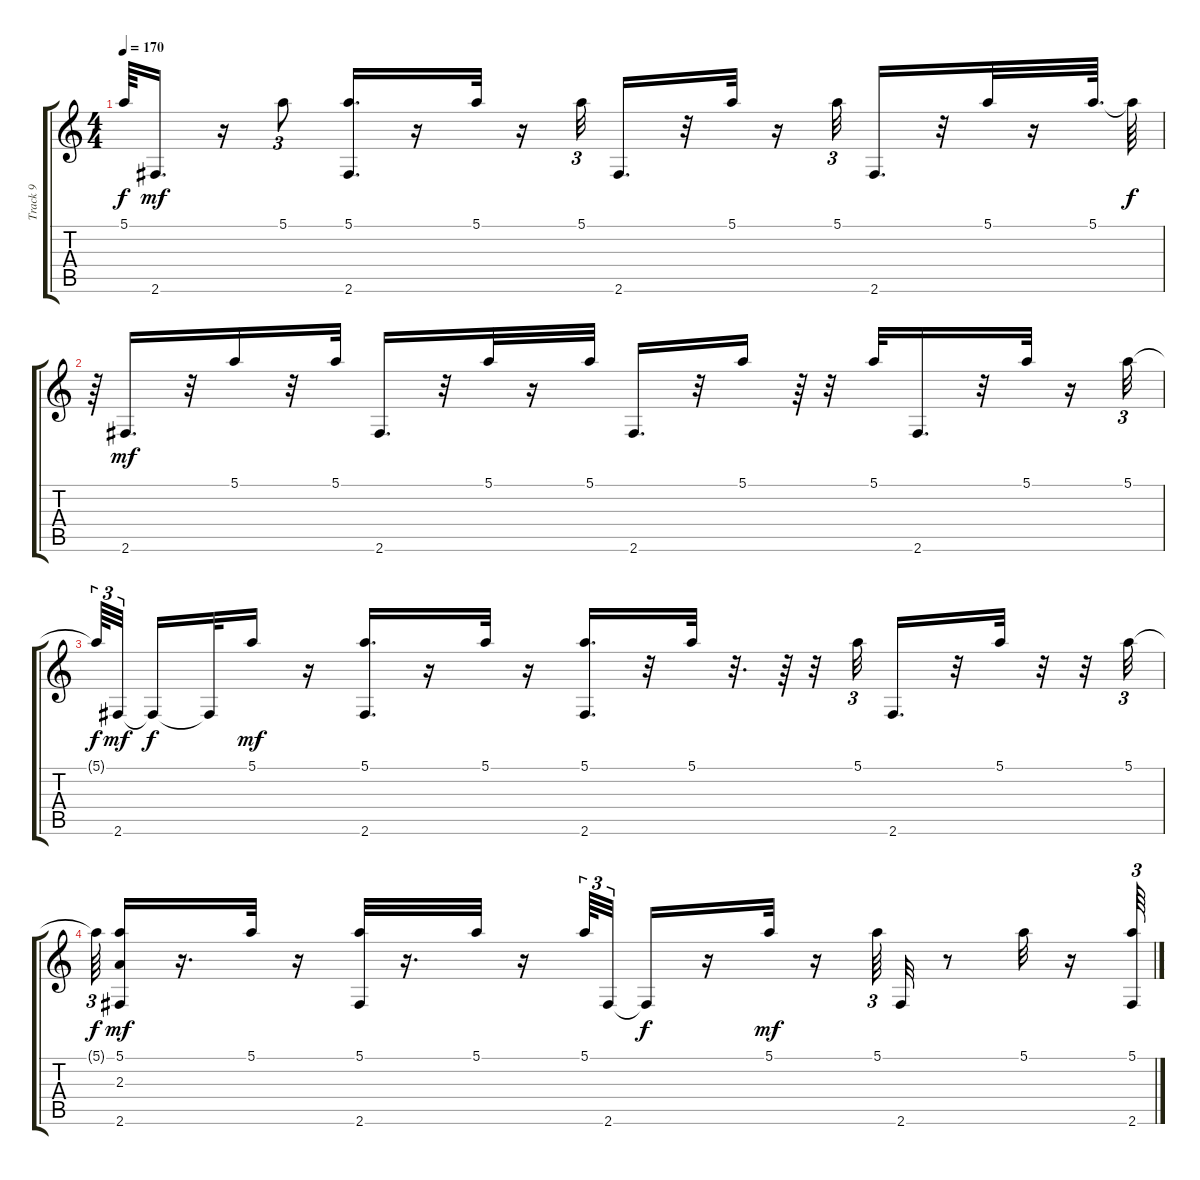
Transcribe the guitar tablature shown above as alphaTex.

\track ("Track 9" "Track 9") {instrument acousticguitarsteel}
\staff {score tabs}
\tuning (E4 B3 G3 D3 A2 E2) {hide}
\ts (4 4)
\tempo 170
\clef g2
\ks c
5.1{t}.64{dy f} 2.6.16{d dy mf} r.16 5.1.8{tu (3 2)} (5.1 2.6).16{d} r.16 5.1.32 r.16 5.1.32{tu (3 2)} 2.6.16{d} r.32 5.1.32 r.16 5.1.32{tu (3 2)} 2.6.16{d} r.32 5.1.32 r.16 5.1.64{d} 5.1{t}.64{dy f} |
r.64 2.6.16{d dy mf} r.32 5.1.16 r.32 5.1.32 2.6.16{d} r.32 5.1.32 r.16 5.1.32 2.6.16{d} r.32 5.1.16 r.64 r.32 5.1.32 2.6.16{d} r.32 5.1.32 r.16 5.1.32{tu (3 2)} |
5.1{t}.64{tu (3 2) dy f} 2.6.32{tu (3 2) dy mf} 2.6{t}.16{dy f} 2.6{t}.32 5.1.16{dy mf} r.16 (5.1 2.6).16{d} r.16 5.1.32 r.16 (5.1 2.6).16{d} r.32 5.1.32 r.32{d} r.64 r.32 5.1.32{tu (3 2)} 2.6.16{d} r.32 5.1.32 r.32 r.32 5.1.32{tu (3 2)} |
5.1{t}.64{tu (3 2) dy f} (5.1 2.3 2.6).16{dy mf} r.16{d} 5.1.32 r.16 (5.1 2.6).32 r.16{d} 5.1.32 r.16 5.1.64{tu (3 2)} 2.6.32{tu (3 2)} 2.6{t}.16{dy f} r.16 5.1.32{dy mf} r.16 5.1.64{tu (3 2)} 2.6.32 r.8 5.1.32 r.16 (5.1 2.6).64{tu (3 2)}
